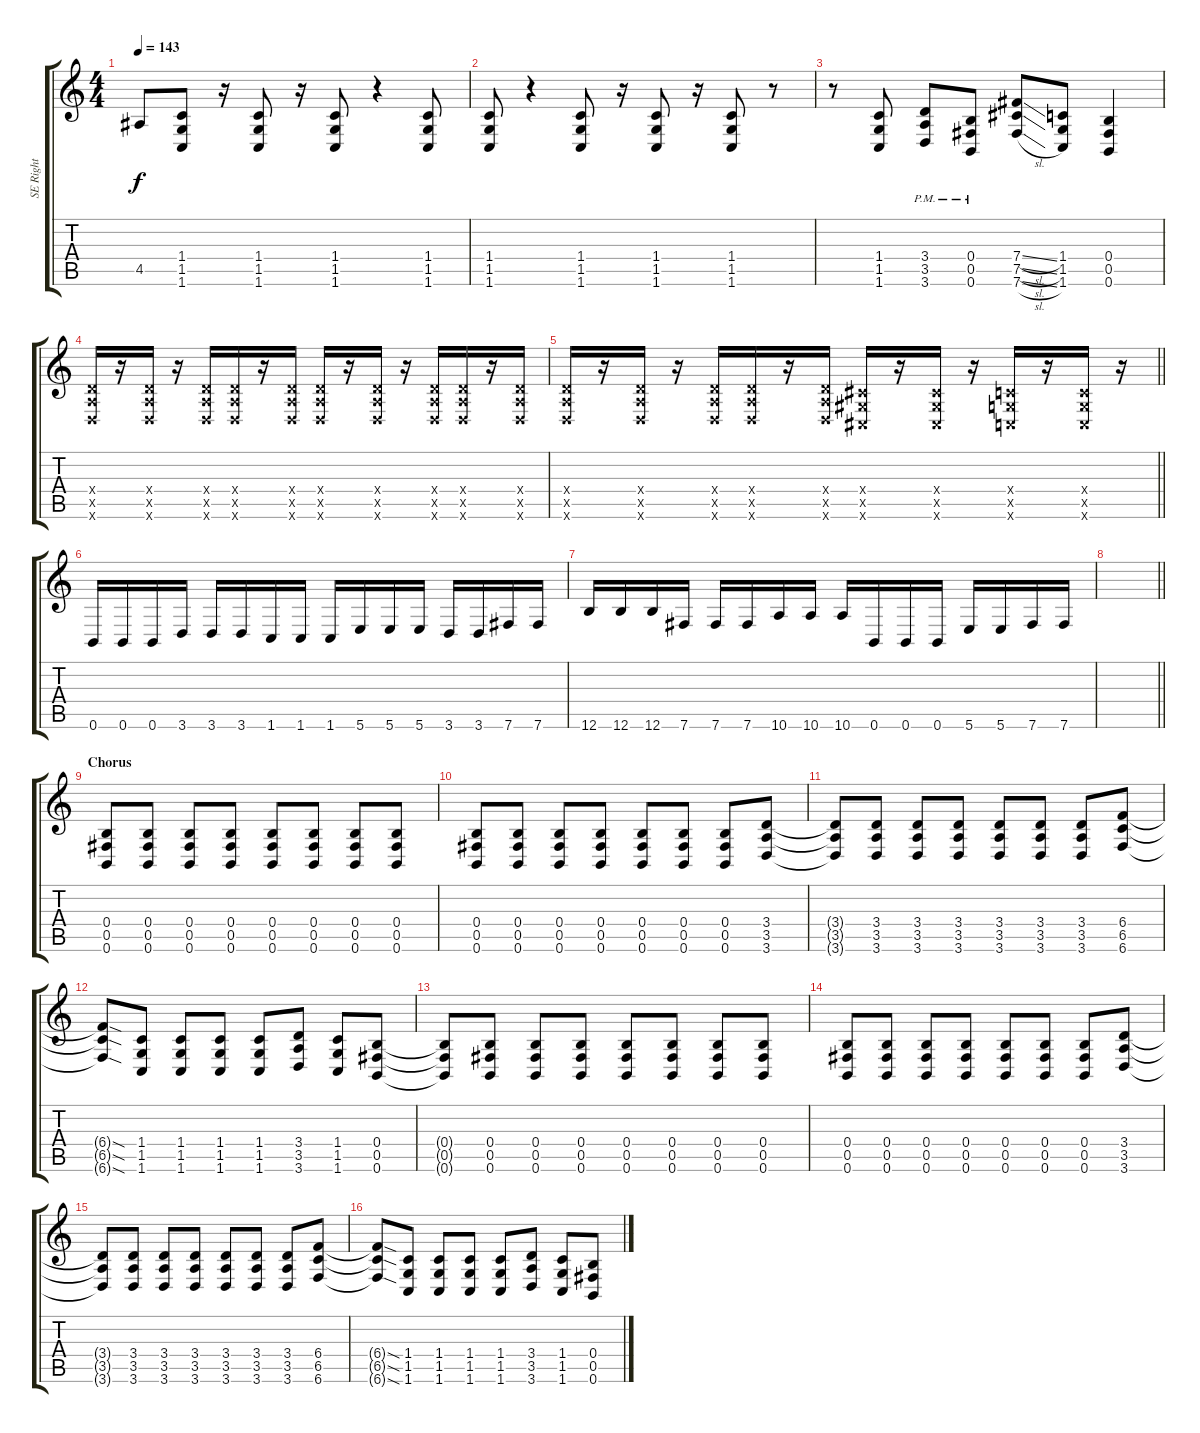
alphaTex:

\track ("SE Right" "SE Right") {instrument distortionguitar}
\staff {score tabs}
\tuning (Db4 Ab3 E3 B2 Gb2 B1) {hide}
\ts (4 4)
\tempo 143
\clef g2
\ks c
4.5{t}.8{dy f} (1.4 1.5 1.6).8 r.16 (1.4 1.5 1.6).8 r.16 (1.4 1.5 1.6).8 r.4 (1.4 1.5 1.6).8 |
(1.4 1.5 1.6).8 r.4 (1.4 1.5 1.6).8 r.16 (1.4 1.5 1.6).8 r.16 (1.4 1.5 1.6).8 r.8 |
r.8 (1.4 1.5 1.6).8 (3.4{pm} 3.5{pm} 3.6{pm}).8 (0.4{pm} 0.5{pm} 0.6{pm}).8 (7.4{sl} 7.5{sl} 7.6{sl}).8 (1.4 1.5 1.6).8 (0.4 0.5 0.6).4 |
(3.4{x} 3.5{x} 3.6{x}).16 r.16 (3.4{x} 3.5{x} 3.6{x}).16 r.16 (3.4{x} 3.5{x} 3.6{x}).16 (3.4{x} 3.5{x} 3.6{x}).16 r.16 (3.4{x} 3.5{x} 3.6{x}).16 (3.4{x} 3.5{x} 3.6{x}).16 r.16 (3.4{x} 3.5{x} 3.6{x}).16 r.16 (3.4{x} 3.5{x} 3.6{x}).16 (3.4{x} 3.5{x} 3.6{x}).16 r.16 (3.4{x} 3.5{x} 3.6{x}).16 |
\barLineRight lightlight
(3.4{x} 3.5{x} 3.6{x}).16 r.16 (3.4{x} 3.5{x} 3.6{x}).16 r.16 (3.4{x} 3.5{x} 3.6{x}).16 (3.4{x} 3.5{x} 3.6{x}).16 r.16 (3.4{x} 3.5{x} 3.6{x}).16 (2.4{x} 2.5{x} 2.6{x}).16 r.16 (2.4{x} 2.5{x} 2.6{x}).16 r.16 (1.4{x} 1.5{x} 1.6{x}).16 r.16 (1.4{x} 1.5{x} 1.6{x}).16 r.16 |
0.6.16{volume 6} 0.6.16 0.6.16 3.6.16 3.6.16 3.6.16 1.6.16 1.6.16 1.6.16 5.6.16 5.6.16 5.6.16 3.6.16 3.6.16 7.6.16 7.6.16 |
12.6.16 12.6.16 12.6.16 7.6.16 7.6.16 7.6.16 10.6.16 10.6.16 10.6.16 0.6.16 0.6.16 0.6.16 5.6.16 5.6.16 7.6.16 7.6.16 |
\barLineRight lightlight
|
\section ("" "Chorus")
(0.4 0.5 0.6).8{volume 9 balance 8} (0.4 0.5 0.6).8 (0.4 0.5 0.6).8 (0.4 0.5 0.6).8 (0.4 0.5 0.6).8 (0.4 0.5 0.6).8 (0.4 0.5 0.6).8 (0.4 0.5 0.6).8 |
(0.4 0.5 0.6).8 (0.4 0.5 0.6).8 (0.4 0.5 0.6).8 (0.4 0.5 0.6).8 (0.4 0.5 0.6).8 (0.4 0.5 0.6).8 (0.4 0.5 0.6).8 (3.4 3.5 3.6).8 |
(3.4{t} 3.5{t} 3.6{t}).8 (3.4 3.5 3.6).8 (3.4 3.5 3.6).8 (3.4 3.5 3.6).8 (3.4 3.5 3.6).8 (3.4 3.5 3.6).8 (3.4 3.5 3.6).8 (6.4 6.5 6.6).8 |
(6.4{sod t} 6.5{sod t} 6.6{sod t}).8 (1.4 1.5 1.6).8 (1.4 1.5 1.6).8 (1.4 1.5 1.6).8 (1.4 1.5 1.6).8 (3.4 3.5 3.6).8 (1.4 1.5 1.6).8 (0.4 0.5 0.6).8 |
(0.4{t} 0.5{t} 0.6{t}).8 (0.4 0.5 0.6).8 (0.4 0.5 0.6).8 (0.4 0.5 0.6).8 (0.4 0.5 0.6).8 (0.4 0.5 0.6).8 (0.4 0.5 0.6).8 (0.4 0.5 0.6).8 |
(0.4 0.5 0.6).8 (0.4 0.5 0.6).8 (0.4 0.5 0.6).8 (0.4 0.5 0.6).8 (0.4 0.5 0.6).8 (0.4 0.5 0.6).8 (0.4 0.5 0.6).8 (3.4 3.5 3.6).8 |
(3.4{t} 3.5{t} 3.6{t}).8 (3.4 3.5 3.6).8 (3.4 3.5 3.6).8 (3.4 3.5 3.6).8 (3.4 3.5 3.6).8 (3.4 3.5 3.6).8 (3.4 3.5 3.6).8 (6.4 6.5 6.6).8 |
(6.4{sod t} 6.5{sod t} 6.6{sod t}).8 (1.4 1.5 1.6).8 (1.4 1.5 1.6).8 (1.4 1.5 1.6).8 (1.4 1.5 1.6).8 (3.4 3.5 3.6).8 (1.4 1.5 1.6).8 (0.4 0.5 0.6).8
